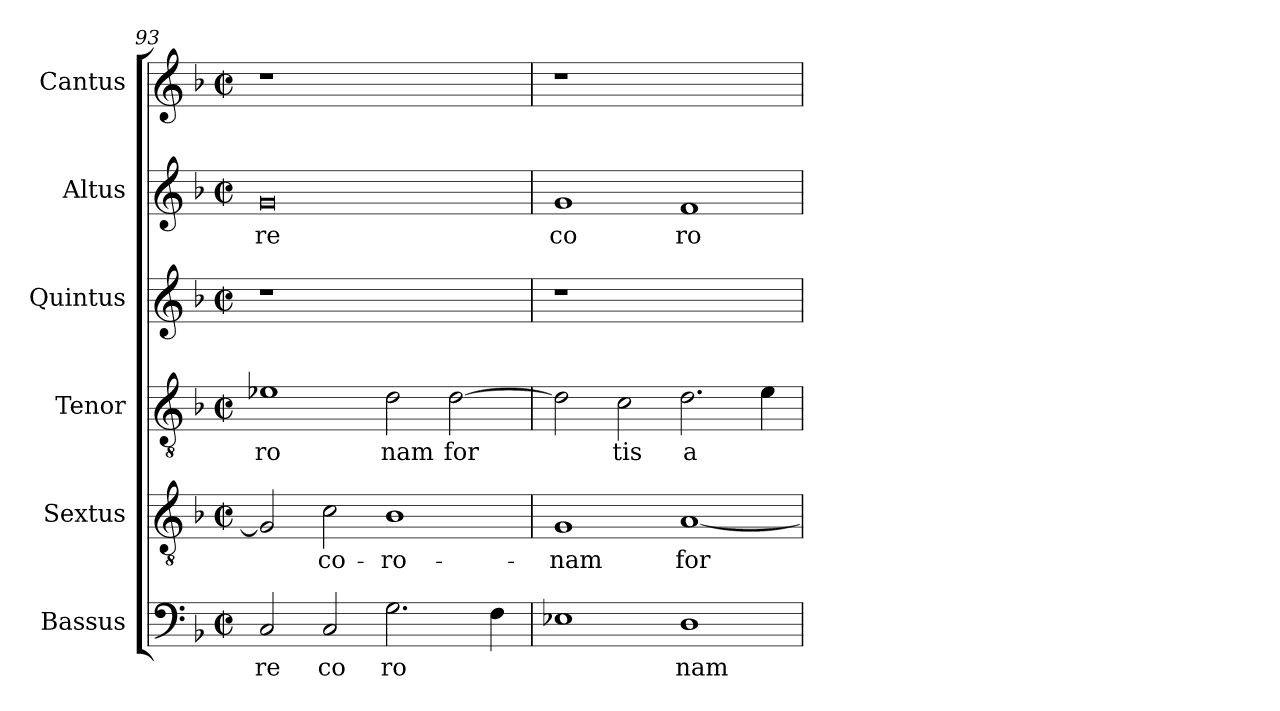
**kern	**text	**kern	**text	**kern	**text	**kern	**kern	**text	**kern
*part6	*part6	*part5	*part5	*part4	*part4	*part3	*part2	*part2	*part1
*staff6	*staff6	*staff5	*staff5	*staff4	*staff4	*staff3	*staff2	*staff2	*staff1
*I"Bassus	*	*I"Sextus	*	*I"Tenor	*	*I"Quintus	*I"Altus	*	*I"Cantus
*I'Bassus	*	*I'Sextus	*	*I'Tenor	*	*I'Quintus	*I'Altus	*	*I'Cantus
*clefF4	*	*clefGv2	*	*clefGv2	*	*clefG2	*clefG2	*	*clefG2
*k[b-]	*	*k[b-]	*	*k[b-]	*	*k[b-]	*k[b-]	*	*k[b-]
*F:	*	*F:	*	*F:	*	*F:	*F:	*	*F:
*M2/2	*	*M2/2	*	*M2/2	*	*M2/2	*M2/2	*	*M2/2
*met(c|)	*	*met(c|)	*	*met(c|)	*	*met(c|)	*met(c|)	*	*met(c|)
=93	=93	=93	=93	=93	=93	=93	=93	=93	=93
!	!LO:LY:b:cj	!	!	!	!LO:LY:b:cj	!	!	!LO:LY:b:cj	!
2C/	re	2G/]	.	1e-X	ro	1r	0g	re	1r
!	!LO:LY:b:cj	!	!LO:LY:b:cj	!	!	!	!	!	!
2C/	co	2c\	co-	.	.	.	.	.	.
!	!LO:LY:b:cj	!	!LO:LY:b:cj	!	!LO:LY:b:cj	!	!	!	!
2.G\	ro	1B-	-ro-	2d\	nam	1ryy	.	.	1ryy
!	!	!	!	!	!LO:LY:b	!	!	!	!
.	.	.	.	[>2d\	for	.	.	.	.
4F\	.	.	.	.	.	.	.	.	.
=94	=94	=94	=94	=94	=94	=94	=94	=94	=94
!	!	!	!LO:LY:b:cj	!	!	!	!	!LO:LY:b:cj	!
1E-X	.	1G	-nam	2d\]	.	1r	1g	co	1r
!	!	!	!	!	!LO:LY:b:cj	!	!	!	!
.	.	.	.	2c\	tis	.	.	.	.
!	!LO:LY:b:cj	!	!LO:LY:b:cj	!	!LO:LY:b:cj	!	!	!LO:LY:b:cj	!
1D	nam	[<1A	for-	2.d\	a	1ryy	1f	ro	1ryy
.	.	.	.	4e\	.	.	.	.	.
=	=	=	=	=	=	=	=	=	=
*-	*-	*-	*-	*-	*-	*-	*-	*-	*-
